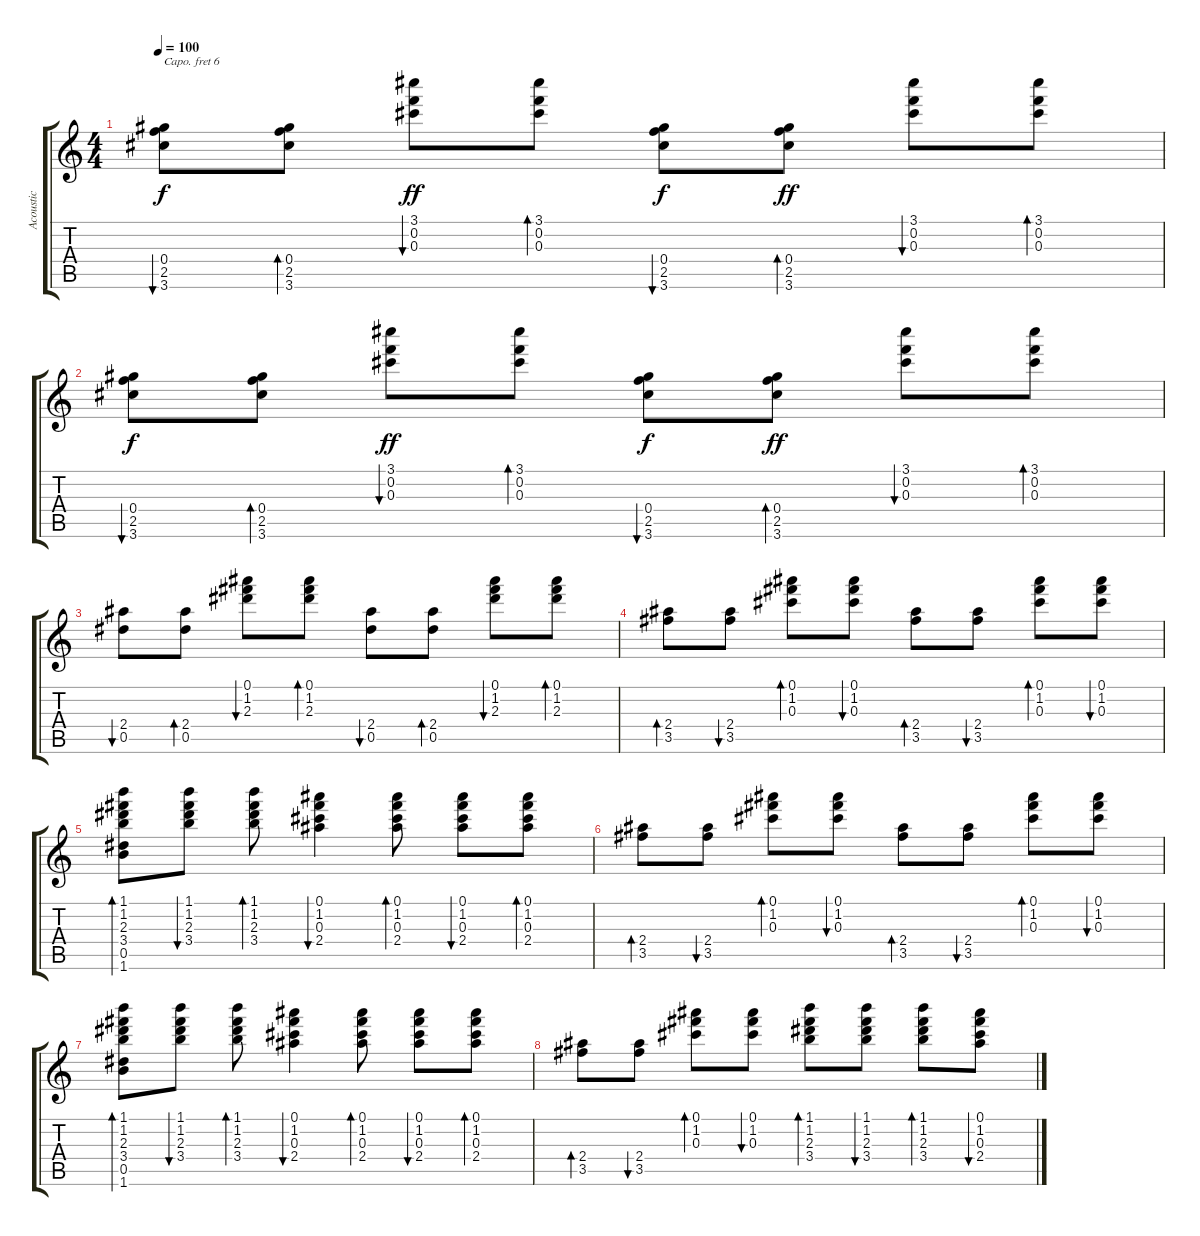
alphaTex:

\track ("Acoustic" "Acoustic") {instrument acousticguitarnylon}
\staff {score tabs}
\capo 6
\tuning (E5 B4 G4 D4 A3 E3) {hide}
\ts (4 4)
\tempo 100
\clef g2
\ks c
(0.4 2.5 3.6).8{bu 60 dy f} (0.4 2.5 3.6).8{bd 60} (3.1 0.2 0.3).8{bu 60 dy ff} (3.1 0.2 0.3).8{bd 60} (0.4 2.5 3.6).8{bu 60 dy f} (0.4 2.5 3.6).8{bd 60 dy ff} (3.1 0.2 0.3).8{bu 60} (3.1 0.2 0.3).8{bd 60} |
(0.4 2.5 3.6).8{bu 60 dy f} (0.4 2.5 3.6).8{bd 60} (3.1 0.2 0.3).8{bu 60 dy ff} (3.1 0.2 0.3).8{bd 60} (0.4 2.5 3.6).8{bu 60 dy f} (0.4 2.5 3.6).8{bd 60 dy ff} (3.1 0.2 0.3).8{bu 60} (3.1 0.2 0.3).8{bd 60} |
(2.4 0.5).8{bu 60} (2.4 0.5).8{bd 60} (0.1 1.2 2.3).8{bu 60} (0.1 1.2 2.3).8{bd 60} (2.4 0.5).8{bu 60} (2.4 0.5).8{bd 60} (0.1 1.2 2.3).8{bu 60} (0.1 1.2 2.3).8{bd 60} |
(2.4 3.5).8{bd 60} (2.4 3.5).8{bu 60} (0.1 1.2 0.3).8{bd 60} (0.1 1.2 0.3).8{bu 60} (2.4 3.5).8{bd 60} (2.4 3.5).8{bu 60} (0.1 1.2 0.3).8{bd 60} (0.1 1.2 0.3).8{bu 60} |
(1.1 1.2 2.3 3.4 0.5 1.6).8{bd 60} (1.1 1.2 2.3 3.4).8{bu 60} (1.1 1.2 2.3 3.4).8{bd 60} (0.1 1.2 0.3 2.4).4{bu 60} (0.1 1.2 0.3 2.4).8{bd 60} (0.1 1.2 0.3 2.4).8{bu 60} (0.1 1.2 0.3 2.4).8{bd 60} |
(2.4 3.5).8{bd 60} (2.4 3.5).8{bu 60} (0.1 1.2 0.3).8{bd 60} (0.1 1.2 0.3).8{bu 60} (2.4 3.5).8{bd 60} (2.4 3.5).8{bu 60} (0.1 1.2 0.3).8{bd 60} (0.1 1.2 0.3).8{bu 60} |
(1.1 1.2 2.3 3.4 0.5 1.6).8{bd 60} (1.1 1.2 2.3 3.4).8{bu 60} (1.1 1.2 2.3 3.4).8{bd 60} (0.1 1.2 0.3 2.4).4{bu 60} (0.1 1.2 0.3 2.4).8{bd 60} (0.1 1.2 0.3 2.4).8{bu 60} (0.1 1.2 0.3 2.4).8{bd 60} |
(2.4 3.5).8{bd 60} (2.4 3.5).8{bu 60} (0.1 1.2 0.3).8{bd 60} (0.1 1.2 0.3).8{bu 60} (1.1 1.2 2.3 3.4).8{bd 60} (1.1 1.2 2.3 3.4).8{bu 60} (1.1 1.2 2.3 3.4).8{bd 60} (0.1 1.2 0.3 2.4).8{bu 60}
